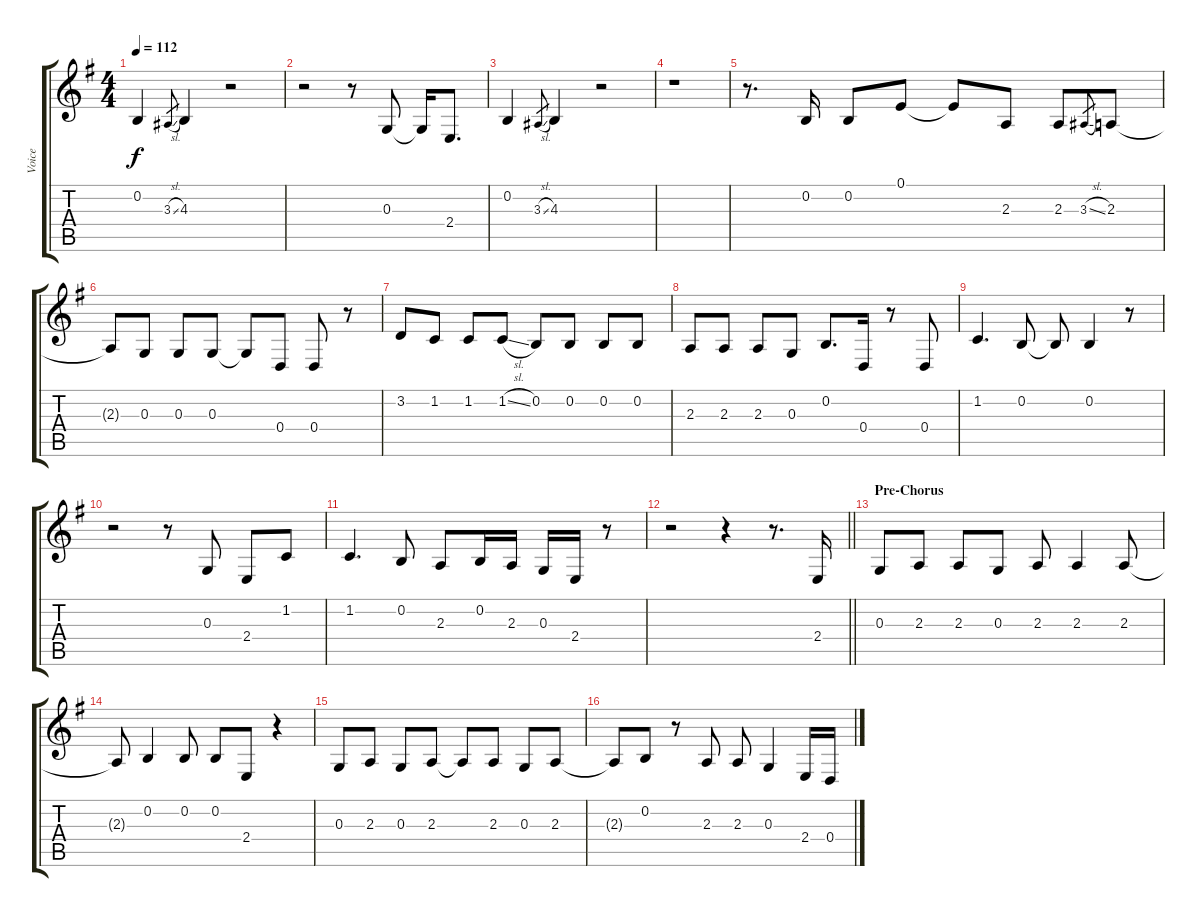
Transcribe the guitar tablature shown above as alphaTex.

\track ("Voice" "Voice") {instrument lead8bassandlead}
\staff {score tabs}
\tuning (E4 B3 G3 D3 A2 E2) {hide}
\ts (4 4)
\tempo 112
\clef g2
\ks g
0.2.4{dy f} 3.3{sl}.8{gr} 4.3.4 r.2 |
r.2 r.8 0.3.8 0.3{t}.16 2.4.8{d} |
0.2.4 3.3{sl}.8{gr} 4.3.4 r.2 |
r.1 |
r.8{d} 0.2.16 0.2.8 0.1.8 0.1{t}.8 2.3.8 2.3.8 3.3{sl}.8{gr} 2.3.8 |
2.3{t}.8 0.3.8 0.3.8 0.3.8 0.3{t}.8 0.4.8 0.4.8 r.8 |
3.2.8 1.2.8 1.2.8 1.2{sl}.8 0.2.8 0.2.8 0.2.8 0.2.8 |
2.3.8 2.3.8 2.3.8 0.3.8 0.2.8{d} 0.4.16 r.8 0.4.8 |
1.2.4{d} 0.2.8 0.2{t}.8 0.2.4 r.8 |
r.2 r.8 0.3.8 2.4.8 1.2.8 |
1.2.4{d} 0.2.8 2.3.8 0.2.16 2.3.16 0.3.16 2.4.16 r.8 |
\barLineRight lightlight
r.2 r.4 r.8{d} 2.4.16 |
\section ("" "Pre-Chorus")
0.3.8 2.3.8 2.3.8 0.3.8 2.3.8 2.3.4 2.3.8 |
2.3{t}.8 0.2.4 0.2.8 0.2.8 2.4.8 r.4 |
0.3.8 2.3.8 0.3.8 2.3.8 2.3{t}.8 2.3.8 0.3.8 2.3.8 |
2.3{t}.8 0.2.8 r.8 2.3.8 2.3.8 0.3.4 2.4.16 0.4.16
